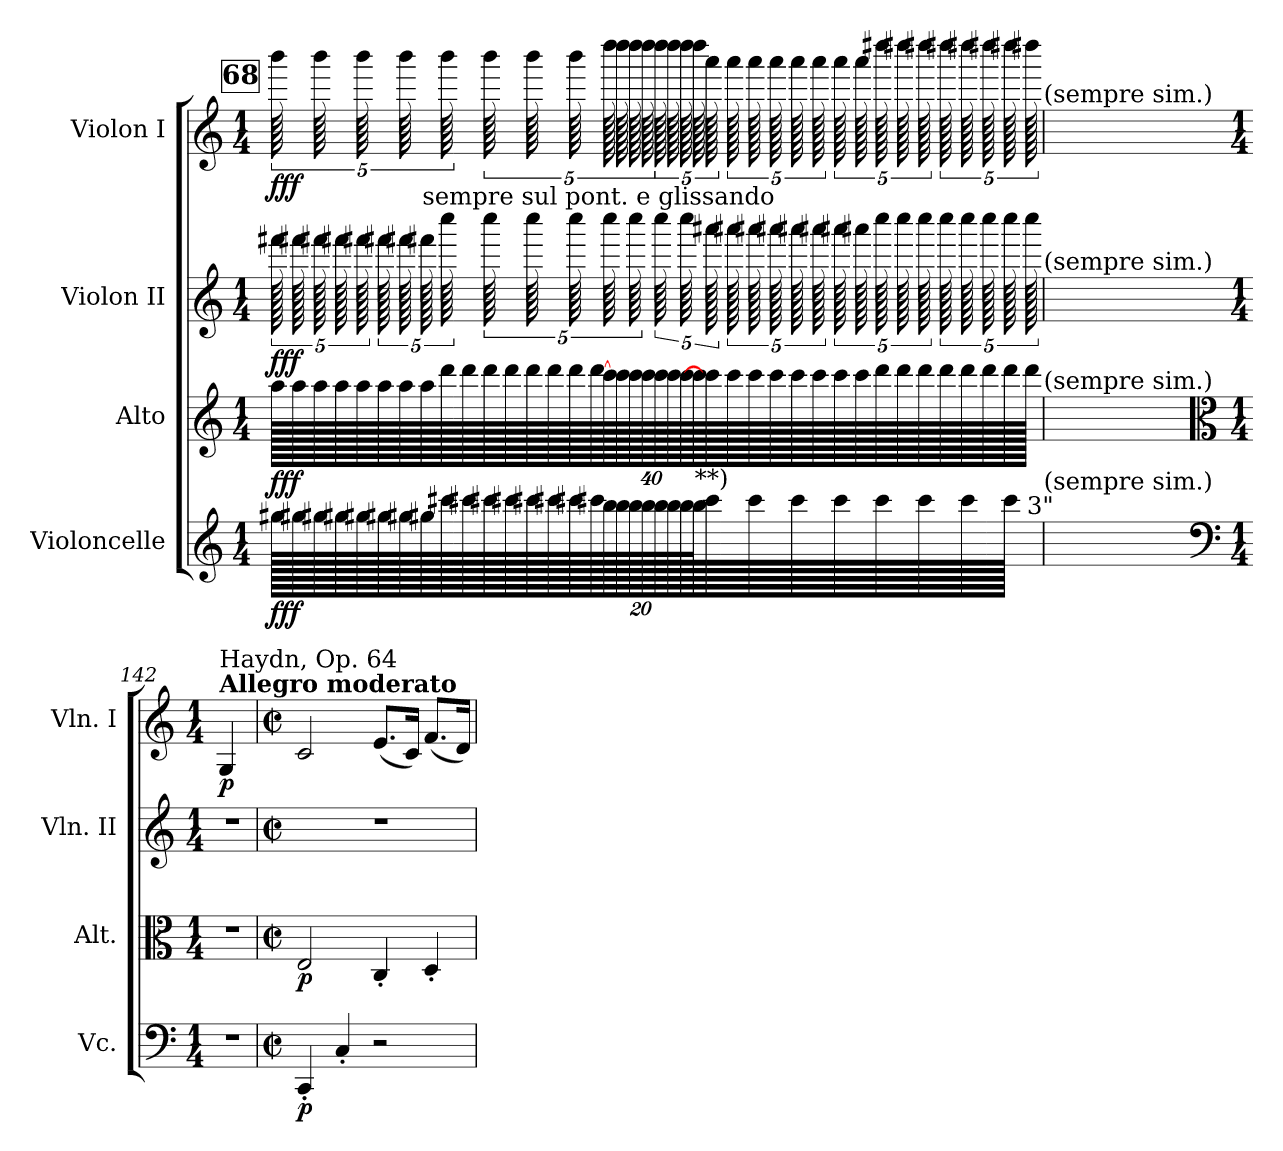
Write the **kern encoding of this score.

**kern	**dynam	**kern	**dynam	**kern	**dynam	**kern	**dynam
*part4	*part4	*part3	*part3	*part2	*part2	*part1	*part1
*staff4	*staff4	*staff3	*staff3	*staff2	*staff2	*staff1	*staff1
*I"Violoncelle	*	*I"Alto	*	*I"Violon II	*	*I"Violon I	*
*I'Vc.	*	*I'Alt.	*	*I'Vln. II	*	*I'Vln. I	*
*clefG2	*	*clefG2	*	*clefG2	*	*clefG2	*
*k[]	*	*k[]	*	*k[]	*	*k[]	*
*C:	*	*C:	*	*C:	*	*C:	*
*M1/4	*	*M1/4	*	*M1/4	*	*M1/4	*
*MM30	*	*MM30	*	*MM30	*	*MM30	*
!!LO:REH:place=s1:a:t=68
=141	=141	=141	=141	=141	=141	=141	=141
!	!	!	!	!	!	!LO:TX:a:color=#000000:t=vib.	!
!	!	!	!	!	!	!LO:TX:a:t=*)	!
!	!	!	!	!	!	!LO:TX:a:t=sempre sul pont. e glissando	!
!	!	!	!	!	!	!LO:TX:a:t=Crumb, Black Angels	!
!	!	!LO:TX:a:t=sempre sul pont. e glissando	!	!	!	!	!
!LO:TX:a:t=**) The number under brackets indicate duration  in seconds; and since \nquintuplet = 1 second, play 3 quintuplet groups	!	!	!	!	!	!	!
!LO:TX:a:t=*) Make  continuous glissando, whithout dwelling on given pitches. \nThe tremolo should be  rapid.	!	!	!	!	!	!	!
!LO:TX:a:t=sempre sul pont. e glissando	!	!	!	!	!	!	!
!	!LO:DY:b	!	!LO:DY:b	!	!LO:DY:b	!	!LO:DY:b
*tremolo	*	*	*	*	*	*	*
*	*	*tremolo	*	*	*	*	*
*	*	*	*	*tremolo	*	*	*
*	*	*	*	*	*	*tremolo	*
320gg#X\LLLLLL	fff	320aa\LLLLLL	fff	320fff#X\LLLLLL	fff	160bbb\LLLLL	fff
320gg#X\	.	320aa\	.	320fff#X\	.	.	.
320gg#X\	.	320aa\	.	320fff#X\	.	160bbb\	.
320gg#X\	.	320aa\	.	320fff#X\	.	.	.
320gg#X\	.	320aa\	.	320fff#X\	.	160bbb\	.
320gg#X\	.	320aa\	.	320fff#X\	.	.	.
320gg#X\	.	320aa\	.	320fff#X\	.	160bbb\	.
320gg#X\	.	320aa\	.	320fff#X\	.	.	.
!	!	!	!	!LO:TX:a:t=sempre sul pont. e glissando	!	!	!
320ccc#X\	.	320ddd\	.	160cccc\	.	160bbb\	.
320ccc#X\	.	320ddd\	.	.	.	.	.
320ccc#X\	.	320ddd\	.	160cccc\	.	160bbb\	.
320ccc#X\	.	320ddd\	.	.	.	.	.
320ccc#X\	.	320ddd\	.	160cccc\	.	160bbb\	.
320ccc#X\	.	320ddd\	.	.	.	.	.
320ccc#X\	.	320ddd\	.	160cccc\	.	160bbb\	.
320ccc#X\	.	320ddd\	.	.	.	.	.
320bb\	.	[320ccc\	.	160cccc\	.	320dddd\LLLLLL	.
320bb\	.	320ccc\	.	.	.	320dddd\	.
320bb\	.	320ccc\	.	160cccc\	.	320dddd\	.
320bb\	.	320ccc\	.	.	.	320dddd\	.
320bb\	.	320ccc\	.	160cccc\	.	320dddd\	.
320bb\	.	320ccc\	.	.	.	320dddd\	.
320bb\	.	320ccc\	.	160cccc\	.	320dddd\	.
320bb\JJJJJJ	.	320ccc\	.	.	.	320dddd\	.
!LO:TX:a:t=**)	!	!	!	!	!	!	!
160ccc#\	.	320ccc\]	.	320aaa#X\LLLLLL	.	320aaa\	.
.	.	320ccc\	.	320aaa#X\	.	320aaa\	.
160ccc#\	.	320ccc\	.	320aaa#X\	.	320aaa\	.
.	.	320ccc\	.	320aaa#X\	.	320aaa\	.
160ccc#\	.	320ccc\	.	320aaa#X\	.	320aaa\	.
.	.	320ccc\	.	320aaa#X\	.	320aaa\	.
160ccc#\	.	320ccc\	.	320aaa#X\	.	320aaa\	.
.	.	320ccc\	.	320aaa#X\	.	320aaa\	.
160ccc#\	.	320ddd\	.	320cccc\	.	320dddd#X\	.
.	.	320ddd\	.	320cccc\	.	320dddd#X\	.
160ccc#\	.	320ddd\	.	320cccc\	.	320dddd#X\	.
.	.	320ddd\	.	320cccc\	.	320dddd#X\	.
160ccc#\	.	320ddd\	.	320cccc\	.	320dddd#X\	.
.	.	320ddd\	.	320cccc\	.	320dddd#X\	.
160ccc#\JJJJJ	.	320ddd\	.	320cccc\	.	320dddd#X\	.
*Xtremolo	*	*	*	*	*	*	*
.	.	320ddd\JJJJJJ	.	320cccc\JJJJJJ	.	320dddd#X\JJJJJJ	.
*	*	*	*	*	*	*Xtremolo	*
*	*	*	*	*Xtremolo	*	*	*
*	*	*Xtremolo	*	*	*	*	*
!LO:TX:a:t=3"	!	!	!	!	!	!	!
8ryy	.	8ryy	.	8ryy	.	8ryy	.
!	!	!	!	!	!	!LO:TX:a:t=(sempre sim.)	!
!	!	!	!	!LO:TX:a:t=(sempre sim.)	!	!	!
!	!	!LO:TX:a:t=(sempre sim.)	!	!	!	!	!
!LO:TX:a:t=(sempre sim.)	!	!	!	!	!	!	!
!!LO:LB:g=z
=142	=142	=142	=142	=142	=142	=142	=142
!!LO:REH:place=s1:a:t=69
*clefF4	*	*clefC3	*	*	*	*	*
*M1/4	*	*M1/4	*	*M1/4	*	*M1/4	*
*	*	*	*	*	*	*MM152	*
!	!	!	!	!	!	!LO:TX:a:B:t=Allegro moderato	!
!	!	!	!	!	!	!LO:TX:a:t=Haydn, Op. 64	!
!	!	!	!	!	!	!	!LO:DY:b
4r	.	4r	.	4r	.	4G/	p
=143	=143	=143	=143	=143	=143	=143	=143
*M2/2	*	*M2/2	*	*M2/2	*	*M2/2	*
*met(c|)	*	*met(c|)	*	*met(c|)	*	*met(c|)	*
!	!LO:DY:b	!	!LO:DY:b	!	!	!	!
4CC'</	p	2E/	p	1r	.	2c/	.
4C'</	.	.	.	.	.	.	.
2r	.	4C'</	.	.	.	(8.e/L	.
.	.	.	.	.	.	16c/Jk)	.
.	.	4D'</	.	.	.	(8.f/L	.
.	.	.	.	.	.	16d/Jk)	.
=	=	=	=	=	=	=	=
*-	*-	*-	*-	*-	*-	*-	*-
